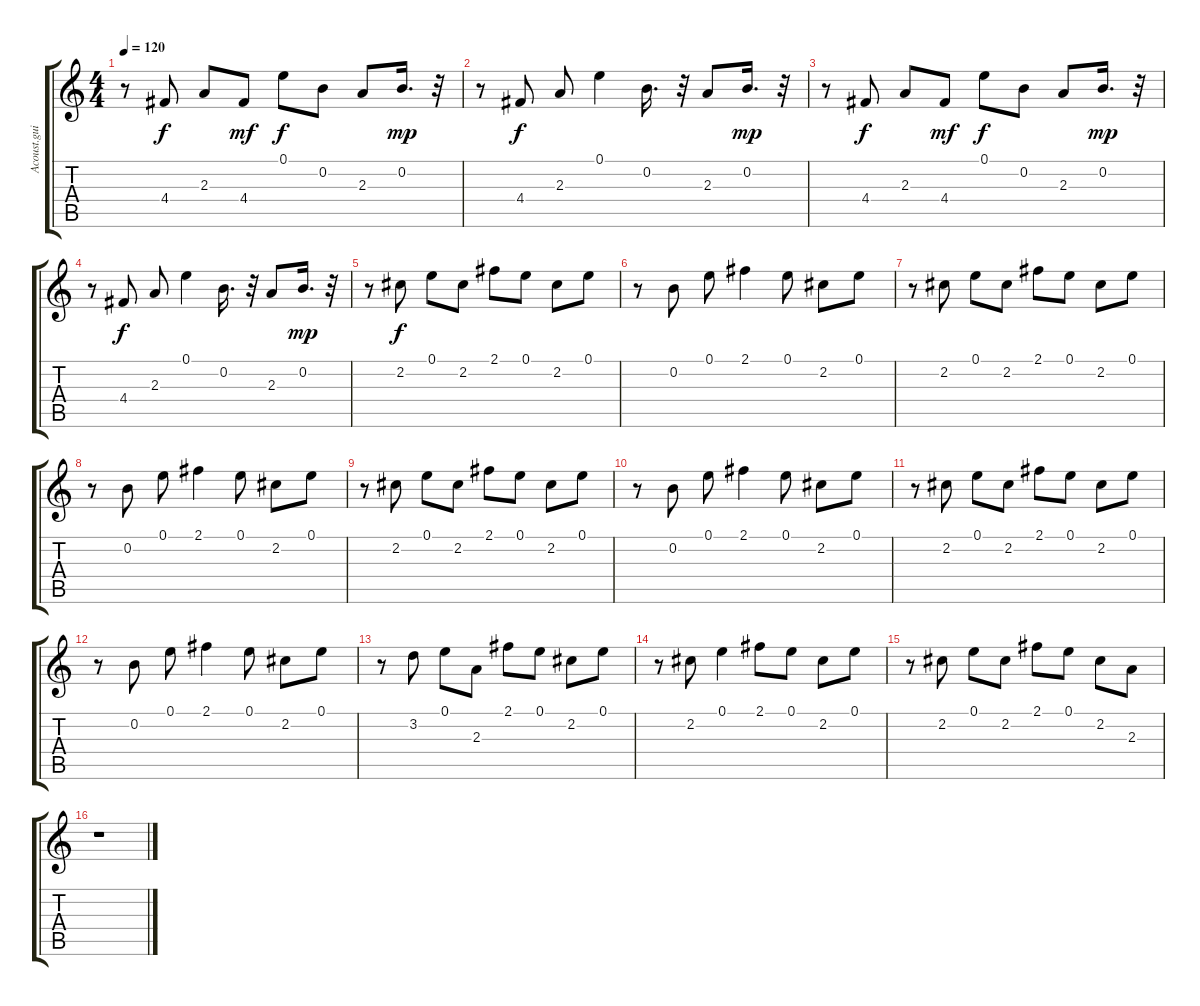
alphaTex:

\track ("Acoust.guitar (steel" "Acoust.gui") {instrument electricguitarclean}
\staff {score tabs}
\tuning (E4 B3 G3 D3 A2 E2) {hide}
\ts (4 4)
\tempo 120
\clef g2
\ks c
r.8{dy mp} 4.4.8{dy f} 2.3.8 4.4.8{dy mf} 0.1.8{dy f} 0.2.8 2.3.8 0.2.16{d dy mp} r.32 |
r.8 4.4.8{dy f} 2.3.8 0.1.4 0.2.16{d} r.32 2.3.8 0.2.16{d dy mp} r.32 |
r.8 4.4.8{dy f} 2.3.8 4.4.8{dy mf} 0.1.8{dy f} 0.2.8 2.3.8 0.2.16{d dy mp} r.32 |
r.8 4.4.8{dy f} 2.3.8 0.1.4 0.2.16{d} r.32 2.3.8 0.2.16{d dy mp} r.32 |
r.8 2.2.8{dy f} 0.1.8 2.2.8 2.1.8 0.1.8 2.2.8 0.1.8 |
r.8 0.2.8 0.1.8 2.1.4 0.1.8 2.2.8 0.1.8 |
r.8 2.2.8 0.1.8 2.2.8 2.1.8 0.1.8 2.2.8 0.1.8 |
r.8 0.2.8 0.1.8 2.1.4 0.1.8 2.2.8 0.1.8 |
r.8 2.2.8 0.1.8 2.2.8 2.1.8 0.1.8 2.2.8 0.1.8 |
r.8 0.2.8 0.1.8 2.1.4 0.1.8 2.2.8 0.1.8 |
r.8 2.2.8 0.1.8 2.2.8 2.1.8 0.1.8 2.2.8 0.1.8 |
r.8 0.2.8 0.1.8 2.1.4 0.1.8 2.2.8 0.1.8 |
r.8 3.2.8 0.1.8 2.3.8 2.1.8 0.1.8 2.2.8 0.1.8 |
r.8 2.2.8 0.1.4 2.1.8 0.1.8 2.2.8 0.1.8 |
r.8 2.2.8 0.1.8 2.2.8 2.1.8 0.1.8 2.2.8 2.3.8 |
r.1
